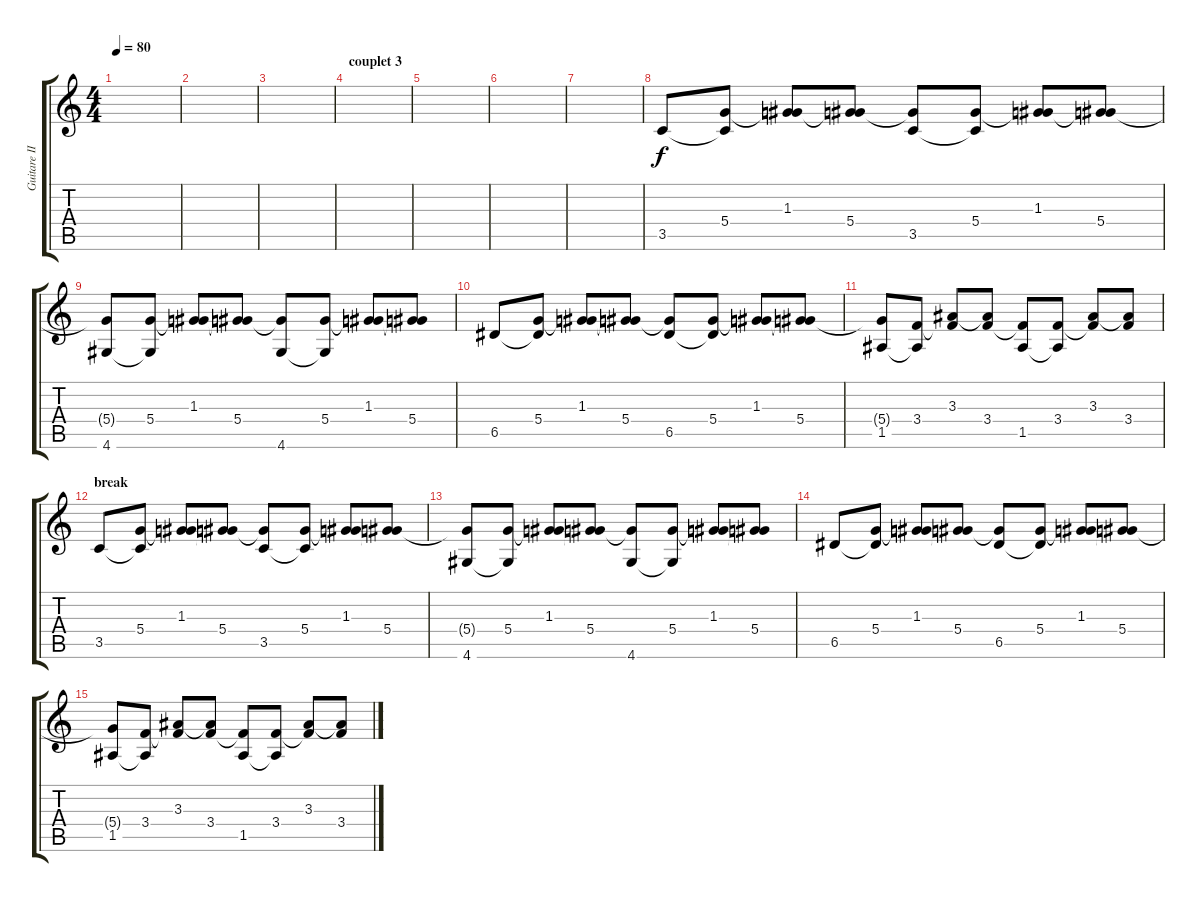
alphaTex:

\track ("Guitare II(Disto)" "Guitare II") {instrument distortionguitar}
\staff {score tabs}
\tuning (E4 B3 G3 D3 A2 E2) {hide}
\ts (4 4)
\tempo 80
\clef g2
\ks c
|
|
|
\section ("" "couplet 3")
|
|
|
|
3.5.8 (5.4 3.5{t}).8 (1.3 5.4{t}).8 (1.3{t} 5.4).8 (5.4{t} 3.5).8 (5.4 3.5{t}).8 (1.3 5.4{t}).8 (1.3{t} 5.4).8 |
(5.4{t} 4.6).8 (5.4 4.6{t}).8 (1.3 5.4{t}).8 (1.3{t} 5.4).8 (5.4{t} 4.6).8 (5.4 4.6{t}).8 (1.3 5.4{t}).8 (1.3{t} 5.4).8 |
6.5.8 (5.4 6.5{t}).8 (1.3 5.4{t}).8 (1.3{t} 5.4).8 (5.4{t} 6.5).8 (5.4 6.5{t}).8 (1.3 5.4{t}).8 (1.3{t} 5.4).8 |
(5.4{t} 1.5).8 (3.4 1.5{t}).8 (3.3 3.4{t}).8 (3.3{t} 3.4).8 (3.4{t} 1.5).8 (3.4 1.5{t}).8 (3.3 3.4{t}).8 (3.3{t} 3.4).8 |
\section ("" "break ")
3.5.8 (5.4 3.5{t}).8 (1.3 5.4{t}).8 (1.3{t} 5.4).8 (5.4{t} 3.5).8 (5.4 3.5{t}).8 (1.3 5.4{t}).8 (1.3{t} 5.4).8 |
(5.4{t} 4.6).8 (5.4 4.6{t}).8 (1.3 5.4{t}).8 (1.3{t} 5.4).8 (5.4{t} 4.6).8 (5.4 4.6{t}).8 (1.3 5.4{t}).8 (1.3{t} 5.4).8 |
6.5.8 (5.4 6.5{t}).8 (1.3 5.4{t}).8 (1.3{t} 5.4).8 (5.4{t} 6.5).8 (5.4 6.5{t}).8 (1.3 5.4{t}).8 (1.3{t} 5.4).8 |
(5.4{t} 1.5).8 (3.4 1.5{t}).8 (3.3 3.4{t}).8 (3.3{t} 3.4).8 (3.4{t} 1.5).8 (3.4 1.5{t}).8 (3.3 3.4{t}).8 (3.3{t} 3.4).8
